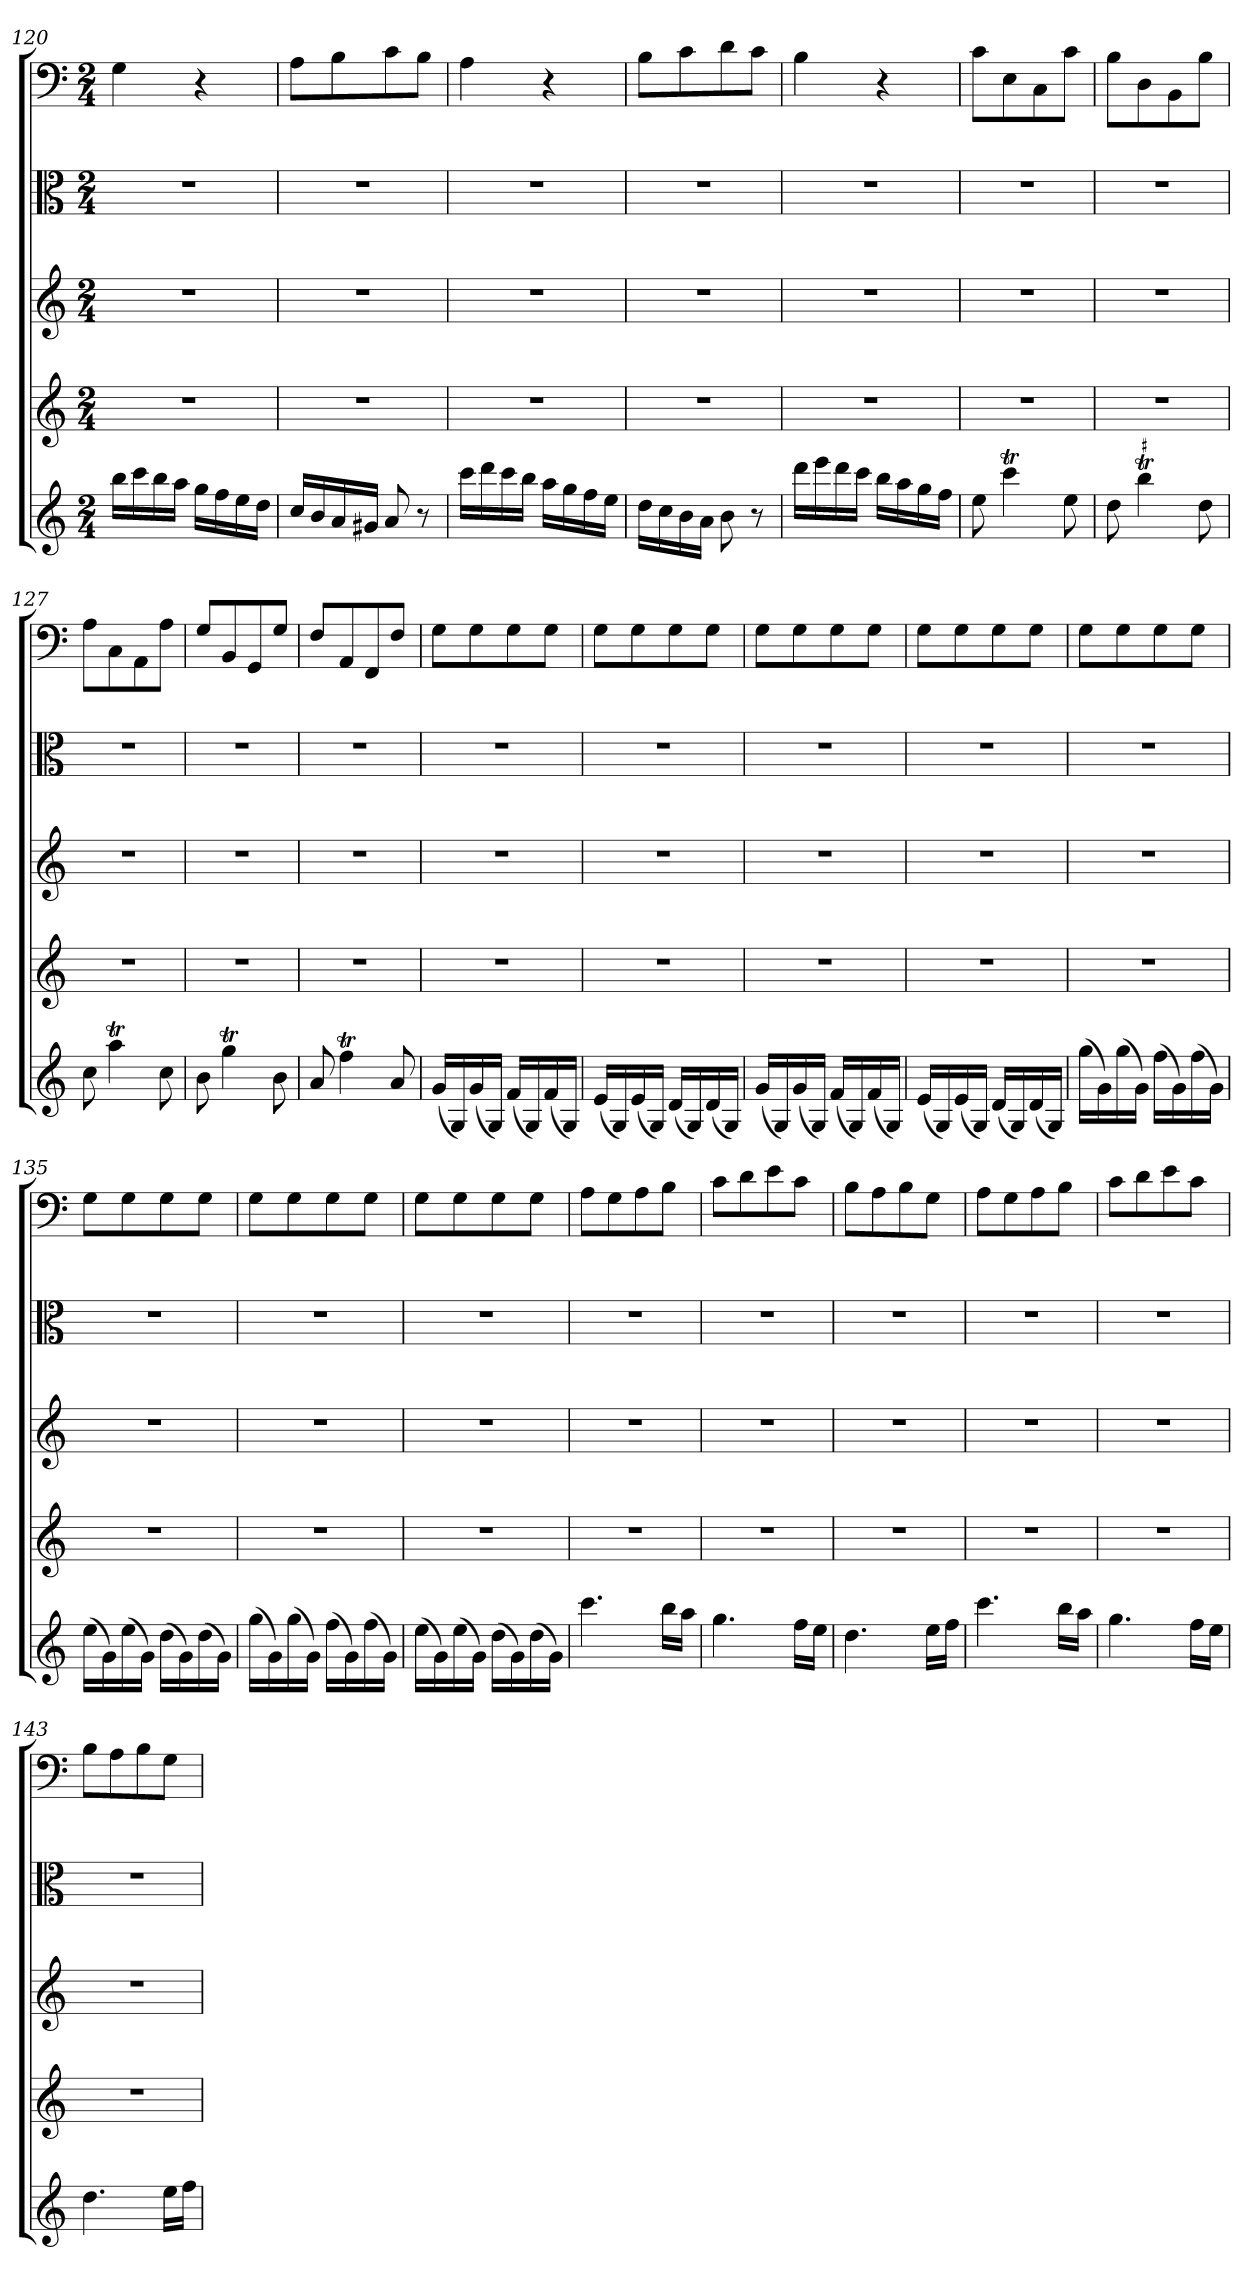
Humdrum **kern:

**kern	**kern	**kern	**kern	**kern
*part5	*part4	*part3	*part2	*part1
*staff5	*staff4	*staff3	*staff2	*staff1
*clefG2	*clefG2	*clefG2	*clefC3	*clefF4
*k[]	*k[]	*k[]	*k[]	*k[]
*C:	*C:	*C:	*C:	*C:
*M2/4	*M2/4	*M2/4	*M2/4	*M2/4
=120	=120	=120	=120	=120
16bb\LL	2r	2r	2r	4G\
16ccc\	.	.	.	.
16bb\	.	.	.	.
16aa\JJ	.	.	.	.
16gg\LL	.	.	.	4r
16ff\	.	.	.	.
16ee\	.	.	.	.
16dd\JJ	.	.	.	.
=121	=121	=121	=121	=121
16cc/LL	2r	2r	2r	8A\L
16b/	.	.	.	.
16a/	.	.	.	8B\
16g#X/JJ	.	.	.	.
8a/	.	.	.	8c\
8r	.	.	.	8B\J
=122	=122	=122	=122	=122
16ccc\LL	2r	2r	2r	4A\
16ddd\	.	.	.	.
16ccc\	.	.	.	.
16bb\JJ	.	.	.	.
16aa\LL	.	.	.	4r
16gg\	.	.	.	.
16ff\	.	.	.	.
16ee\JJ	.	.	.	.
=123	=123	=123	=123	=123
16dd\LL	2r	2r	2r	8B\L
16cc\	.	.	.	.
16b\	.	.	.	8c\
16a\JJ	.	.	.	.
8b\	.	.	.	8d\
8r	.	.	.	8c\J
=124	=124	=124	=124	=124
16ddd\LL	2r	2r	2r	4B\
16eee\	.	.	.	.
16ddd\	.	.	.	.
16ccc\JJ	.	.	.	.
16bb\LL	.	.	.	4r
16aa\	.	.	.	.
16gg\	.	.	.	.
16ff\JJ	.	.	.	.
=125	=125	=125	=125	=125
8ee\	2r	2r	2r	8c\L
4cccT\	.	.	.	8E\
.	.	.	.	8C\
8ee\	.	.	.	8c\J
=126	=126	=126	=126	=126
8dd\	2r	2r	2r	8B\L
!LO:TR:acc=#	!	!	!	!
4bbT\	.	.	.	8D\
.	.	.	.	8BB\
8dd\	.	.	.	8B\J
=127	=127	=127	=127	=127
8cc\	2r	2r	2r	8A\L
4aaT\	.	.	.	8C\
.	.	.	.	8AA\
8cc\	.	.	.	8A\J
=128	=128	=128	=128	=128
8b\	2r	2r	2r	8G/L
4ggT\	.	.	.	8BB/
.	.	.	.	8GG/
8b\	.	.	.	8G/J
=129	=129	=129	=129	=129
8a/	2r	2r	2r	8F/L
4ffT\	.	.	.	8AA/
.	.	.	.	8FF/
8a/	.	.	.	8F/J
=130	=130	=130	=130	=130
(16g/LL	2r	2r	2r	8G\L
16G/)	.	.	.	.
(16g/	.	.	.	8G\
16G/JJ)	.	.	.	.
(16f/LL	.	.	.	8G\
16G/)	.	.	.	.
(16f/	.	.	.	8G\J
16G/JJ)	.	.	.	.
=131	=131	=131	=131	=131
(16e/LL	2r	2r	2r	8G\L
16G/)	.	.	.	.
(16e/	.	.	.	8G\
16G/JJ)	.	.	.	.
(16d/LL	.	.	.	8G\
16G/)	.	.	.	.
(16d/	.	.	.	8G\J
16G/JJ)	.	.	.	.
=132	=132	=132	=132	=132
(16g/LL	2r	2r	2r	8G\L
16G/)	.	.	.	.
(16g/	.	.	.	8G\
16G/JJ)	.	.	.	.
(16f/LL	.	.	.	8G\
16G/)	.	.	.	.
(16f/	.	.	.	8G\J
16G/JJ)	.	.	.	.
=133	=133	=133	=133	=133
(16e/LL	2r	2r	2r	8G\L
16G/)	.	.	.	.
(16e/	.	.	.	8G\
16G/JJ)	.	.	.	.
(16d/LL	.	.	.	8G\
16G/)	.	.	.	.
(16d/	.	.	.	8G\J
16G/JJ)	.	.	.	.
=134	=134	=134	=134	=134
(16gg\LL	2r	2r	2r	8G\L
16g\)	.	.	.	.
(16gg\	.	.	.	8G\
16g\JJ)	.	.	.	.
(16ff\LL	.	.	.	8G\
16g\)	.	.	.	.
(16ff\	.	.	.	8G\J
16g\JJ)	.	.	.	.
=135	=135	=135	=135	=135
(16ee\LL	2r	2r	2r	8G\L
16g\)	.	.	.	.
(16ee\	.	.	.	8G\
16g\JJ)	.	.	.	.
(16dd\LL	.	.	.	8G\
16g\)	.	.	.	.
(16dd\	.	.	.	8G\J
16g\JJ)	.	.	.	.
=136	=136	=136	=136	=136
(16gg\LL	2r	2r	2r	8G\L
16g\)	.	.	.	.
(16gg\	.	.	.	8G\
16g\JJ)	.	.	.	.
(16ff\LL	.	.	.	8G\
16g\)	.	.	.	.
(16ff\	.	.	.	8G\J
16g\JJ)	.	.	.	.
=137	=137	=137	=137	=137
(16ee\LL	2r	2r	2r	8G\L
16g\)	.	.	.	.
(16ee\	.	.	.	8G\
16g\JJ)	.	.	.	.
(16dd\LL	.	.	.	8G\
16g\)	.	.	.	.
(16dd\	.	.	.	8G\J
16g\JJ)	.	.	.	.
=138	=138	=138	=138	=138
4.ccc\	2r	2r	2r	8A\L
.	.	.	.	8G\
.	.	.	.	8A\
16bb\LL	.	.	.	8B\J
16aa\JJ	.	.	.	.
=139	=139	=139	=139	=139
4.gg\	2r	2r	2r	8c\L
.	.	.	.	8d\
.	.	.	.	8e\
16ff\LL	.	.	.	8c\J
16ee\JJ	.	.	.	.
=140	=140	=140	=140	=140
4.dd\	2r	2r	2r	8B\L
.	.	.	.	8A\
.	.	.	.	8B\
16ee\LL	.	.	.	8G\J
16ff\JJ	.	.	.	.
=141	=141	=141	=141	=141
4.ccc\	2r	2r	2r	8A\L
.	.	.	.	8G\
.	.	.	.	8A\
16bb\LL	.	.	.	8B\J
16aa\JJ	.	.	.	.
=142	=142	=142	=142	=142
4.gg\	2r	2r	2r	8c\L
.	.	.	.	8d\
.	.	.	.	8e\
16ff\LL	.	.	.	8c\J
16ee\JJ	.	.	.	.
=143	=143	=143	=143	=143
4.dd\	2r	2r	2r	8B\L
.	.	.	.	8A\
.	.	.	.	8B\
16ee\LL	.	.	.	8G\J
16ff\JJ	.	.	.	.
=	=	=	=	=
*-	*-	*-	*-	*-
